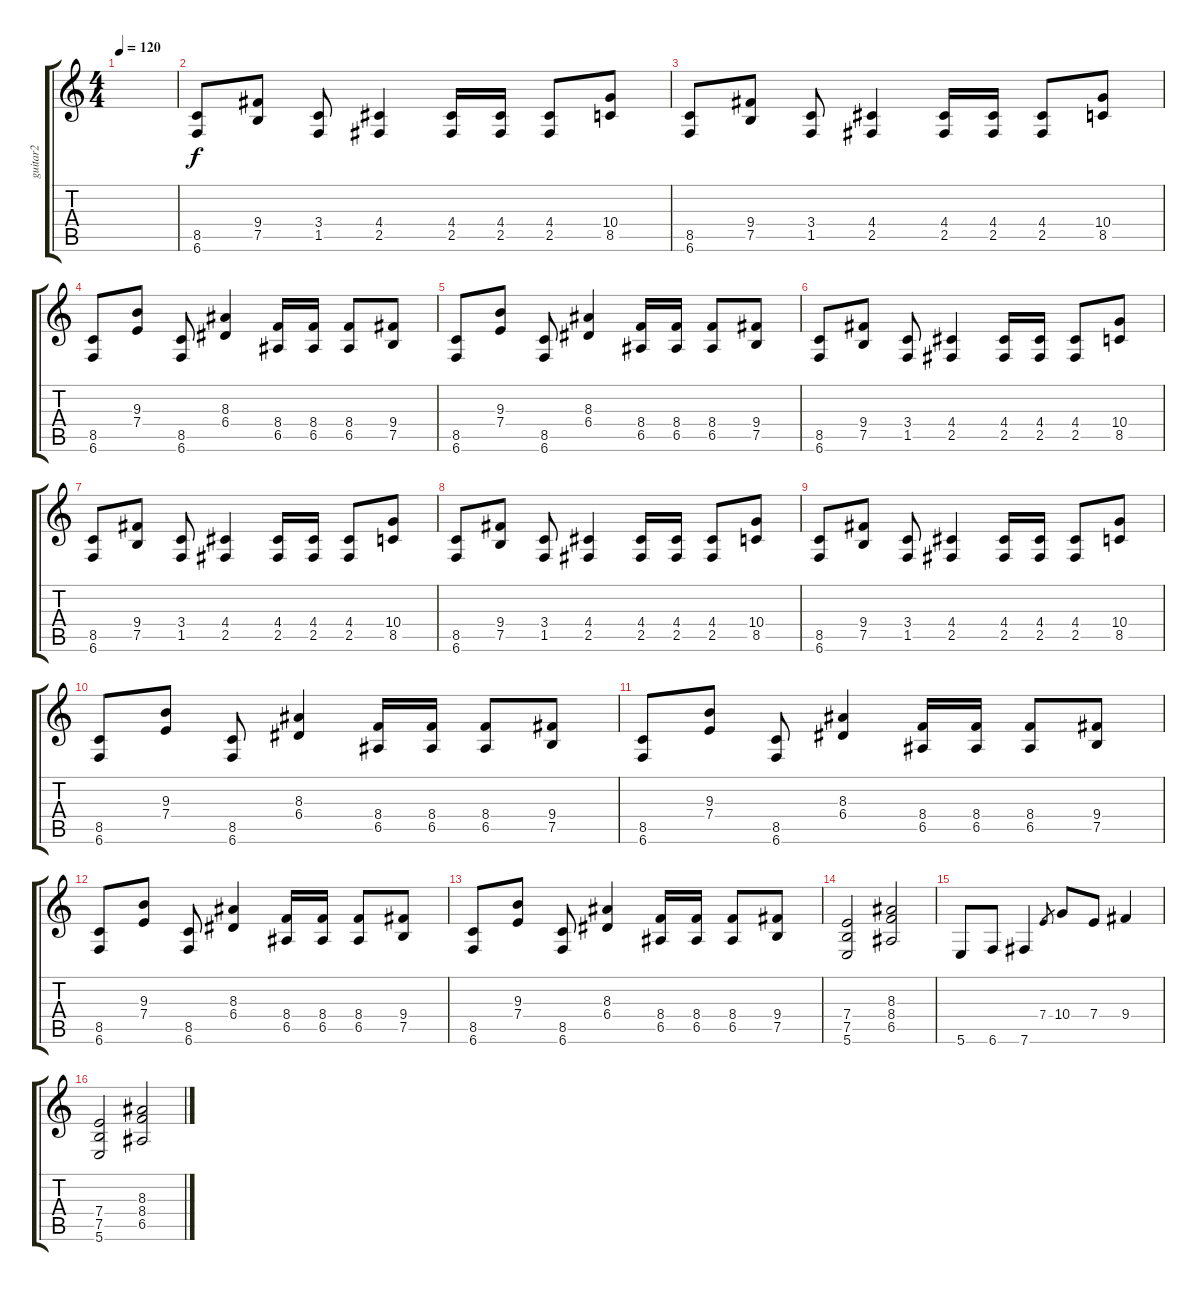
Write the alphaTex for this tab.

\track ("guitar2" "guitar2") {instrument distortionguitar}
\staff {score tabs}
\tuning (B3 Gb3 D3 A2 E2 B1) {hide}
\ts (4 4)
\tempo 120
\clef g2
\ks c
|
(8.5 6.6).8 (9.4 7.5).8 (3.4 1.5).8 (4.4 2.5).4 (4.4 2.5).16 (4.4 2.5).16 (4.4 2.5).8 (10.4 8.5).8 |
(8.5 6.6).8 (9.4 7.5).8 (3.4 1.5).8 (4.4 2.5).4 (4.4 2.5).16 (4.4 2.5).16 (4.4 2.5).8 (10.4 8.5).8 |
(8.5 6.6).8 (9.3 7.4).8 (8.5 6.6).8 (8.3 6.4).4 (8.4 6.5).16 (8.4 6.5).16 (8.4 6.5).8 (9.4 7.5).8 |
(8.5 6.6).8 (9.3 7.4).8 (8.5 6.6).8 (8.3 6.4).4 (8.4 6.5).16 (8.4 6.5).16 (8.4 6.5).8 (9.4 7.5).8 |
(8.5 6.6).8 (9.4 7.5).8 (3.4 1.5).8 (4.4 2.5).4 (4.4 2.5).16 (4.4 2.5).16 (4.4 2.5).8 (10.4 8.5).8 |
(8.5 6.6).8 (9.4 7.5).8 (3.4 1.5).8 (4.4 2.5).4 (4.4 2.5).16 (4.4 2.5).16 (4.4 2.5).8 (10.4 8.5).8 |
(8.5 6.6).8 (9.4 7.5).8 (3.4 1.5).8 (4.4 2.5).4 (4.4 2.5).16 (4.4 2.5).16 (4.4 2.5).8 (10.4 8.5).8 |
(8.5 6.6).8 (9.4 7.5).8 (3.4 1.5).8 (4.4 2.5).4 (4.4 2.5).16 (4.4 2.5).16 (4.4 2.5).8 (10.4 8.5).8 |
(8.5 6.6).8 (9.3 7.4).8 (8.5 6.6).8 (8.3 6.4).4 (8.4 6.5).16 (8.4 6.5).16 (8.4 6.5).8 (9.4 7.5).8 |
(8.5 6.6).8 (9.3 7.4).8 (8.5 6.6).8 (8.3 6.4).4 (8.4 6.5).16 (8.4 6.5).16 (8.4 6.5).8 (9.4 7.5).8 |
(8.5 6.6).8 (9.3 7.4).8 (8.5 6.6).8 (8.3 6.4).4 (8.4 6.5).16 (8.4 6.5).16 (8.4 6.5).8 (9.4 7.5).8 |
(8.5 6.6).8 (9.3 7.4).8 (8.5 6.6).8 (8.3 6.4).4 (8.4 6.5).16 (8.4 6.5).16 (8.4 6.5).8 (9.4 7.5).8 |
(7.4 7.5 5.6).2 (8.3 8.4 6.5).2 |
5.6.8 6.6.8 7.6.4 7.4.8{gr} 10.4.8 7.4.8 9.4.4 |
(7.4 7.5 5.6).2 (8.3 8.4 6.5).2
